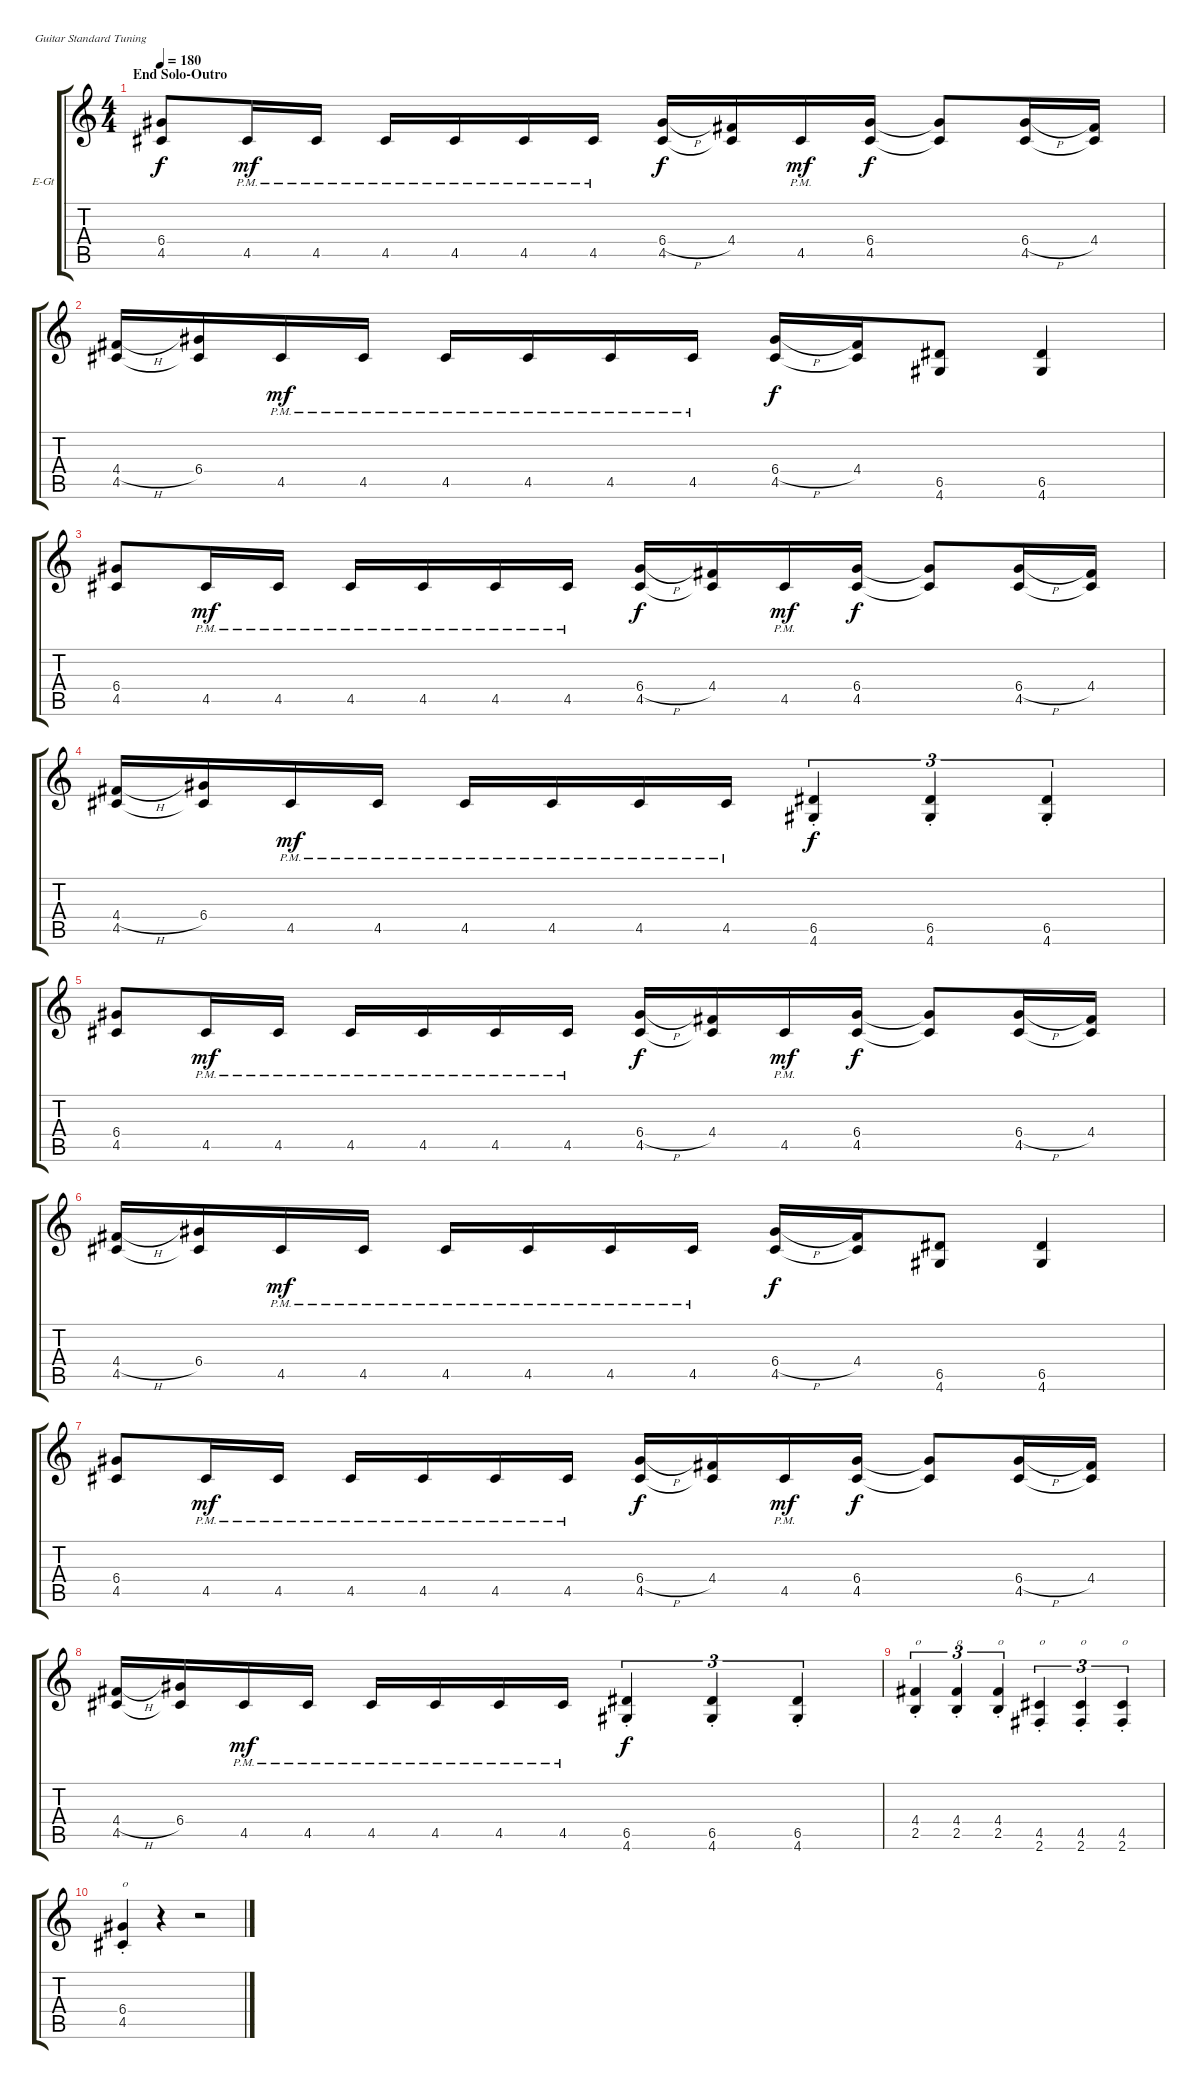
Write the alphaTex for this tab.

\bracketExtendMode groupsimilarinstruments
\firstSystemTrackNameOrientation horizontal
\otherSystemsTrackNameOrientation horizontal
\track ("Gtr. I Rhytm" "E-Gt") {instrument overdrivenguitar}
\staff {score tabs}
\tuning (E4 B3 G3 D3 A2 E2)
\ts (4 4)
\section ("" "End Solo-Outro")
\tempo 180
\clef g2
\ks c
(6.4 4.5).8{dy f} 4.5{pm}.16{dy mf} 4.5{pm}.16 4.5{pm}.16 4.5{pm}.16 4.5{pm}.16 4.5{pm}.16 (6.4{h} 4.5).16{dy f} (4.4 4.5{t}).16 4.5{pm}.16{dy mf} (6.4 4.5).16{dy f} (6.4{t} 4.5{t}).8 (6.4{h} 4.5).16 (4.4 4.5{t}).16 |
(4.4{h} 4.5).16 (6.4 4.5{t}).16 4.5{pm}.16{dy mf} 4.5{pm}.16 4.5{pm}.16 4.5{pm}.16 4.5{pm}.16 4.5{pm}.16 (6.4{h} 4.5).16{dy f} (4.4 4.5{t}).16 (6.5 4.6).8 (6.5 4.6).4 |
(6.4 4.5).8 4.5{pm}.16{dy mf} 4.5{pm}.16 4.5{pm}.16 4.5{pm}.16 4.5{pm}.16 4.5{pm}.16 (6.4{h} 4.5).16{dy f} (4.4 4.5{t}).16 4.5{pm}.16{dy mf} (6.4 4.5).16{dy f} (6.4{t} 4.5{t}).8 (6.4{h} 4.5).16 (4.4 4.5{t}).16 |
(4.4{h} 4.5).16 (6.4 4.5{t}).16 4.5{pm}.16{dy mf} 4.5{pm}.16 4.5{pm}.16 4.5{pm}.16 4.5{pm}.16 4.5{pm}.16 (6.5{st} 4.6{st}).4{tu (3 2) dy f} (6.5{st} 4.6{st}).4{tu (3 2)} (6.5{st} 4.6{st}).4{tu (3 2)} |
(6.4 4.5).8 4.5{pm}.16{dy mf} 4.5{pm}.16 4.5{pm}.16 4.5{pm}.16 4.5{pm}.16 4.5{pm}.16 (6.4{h} 4.5).16{dy f} (4.4 4.5{t}).16 4.5{pm}.16{dy mf} (6.4 4.5).16{dy f} (6.4{t} 4.5{t}).8 (6.4{h} 4.5).16 (4.4 4.5{t}).16 |
(4.4{h} 4.5).16 (6.4 4.5{t}).16 4.5{pm}.16{dy mf} 4.5{pm}.16 4.5{pm}.16 4.5{pm}.16 4.5{pm}.16 4.5{pm}.16 (6.4{h} 4.5).16{dy f} (4.4 4.5{t}).16 (6.5 4.6).8 (6.5 4.6).4 |
(6.4 4.5).8 4.5{pm}.16{dy mf} 4.5{pm}.16 4.5{pm}.16 4.5{pm}.16 4.5{pm}.16 4.5{pm}.16 (6.4{h} 4.5).16{dy f} (4.4 4.5{t}).16 4.5{pm}.16{dy mf} (6.4 4.5).16{dy f} (6.4{t} 4.5{t}).8 (6.4{h} 4.5).16 (4.4 4.5{t}).16 |
(4.4{h} 4.5).16 (6.4 4.5{t}).16 4.5{pm}.16{dy mf} 4.5{pm}.16 4.5{pm}.16 4.5{pm}.16 4.5{pm}.16 4.5{pm}.16 (6.5{st} 4.6{st}).4{tu (3 2) dy f} (6.5{st} 4.6{st}).4{tu (3 2)} (6.5{st} 4.6{st}).4{tu (3 2)} |
(4.4{st} 2.5{st}).4{tu (3 2) txt "o"} (4.4{st} 2.5{st}).4{tu (3 2) txt "o"} (4.4{st} 2.5{st}).4{tu (3 2) txt "o"} (4.5{st} 2.6{st}).4{tu (3 2) txt "o"} (4.5{st} 2.6{st}).4{tu (3 2) txt "o"} (4.5{st} 2.6{st}).4{tu (3 2) txt "o"} |
(6.4{st} 4.5{st}).4{txt "o"} r.4 r.2
